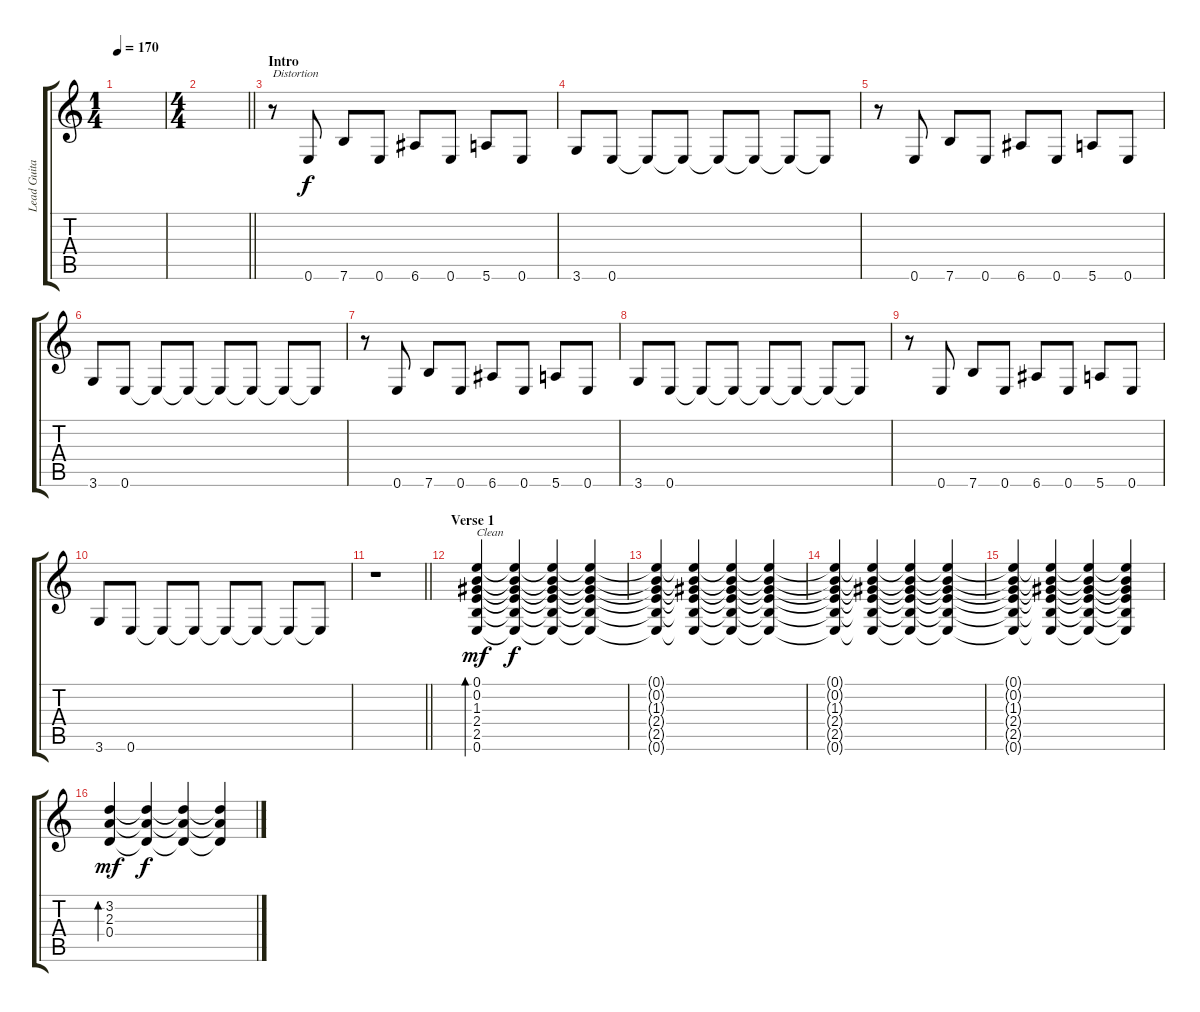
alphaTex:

\track ("Lead Guitar" "Lead Guita") {instrument overdrivenguitar}
\staff {score tabs}
\tuning (E4 B3 G3 D3 A2 E2) {hide}
\ts (1 4)
\tempo 170
\clef g2
\ks c
|
\ts (4 4)
\barLineRight lightlight
|
\section ("" "Intro")
r.8{txt "Distortion" instrument overdrivenguitar} 0.6.8 7.6.8 0.6.8 6.6.8 0.6.8 5.6.8 0.6.8 |
3.6.8 0.6.8 0.6{t}.8 0.6{t}.8 0.6{t}.8 0.6{t}.8 0.6{t}.8 0.6{t}.8 |
r.8 0.6.8 7.6.8 0.6.8 6.6.8 0.6.8 5.6.8 0.6.8 |
3.6.8 0.6.8 0.6{t}.8 0.6{t}.8 0.6{t}.8 0.6{t}.8 0.6{t}.8 0.6{t}.8 |
r.8 0.6.8 7.6.8 0.6.8 6.6.8 0.6.8 5.6.8 0.6.8 |
3.6.8 0.6.8 0.6{t}.8 0.6{t}.8 0.6{t}.8 0.6{t}.8 0.6{t}.8 0.6{t}.8 |
r.8 0.6.8 7.6.8 0.6.8 6.6.8 0.6.8 5.6.8 0.6.8 |
3.6.8 0.6.8 0.6{t}.8 0.6{t}.8 0.6{t}.8 0.6{t}.8 0.6{t}.8 0.6{t}.8 |
\barLineRight lightlight
r.1 |
\section ("" "Verse 1")
(0.1 0.2 1.3 2.4 2.5 0.6).4{bd 480 txt "Clean" dy mf instrument electricguitarclean} (0.1{t} 0.2{t} 1.3{t} 2.4{t} 2.5{t} 0.6{t}).4{dy f} (0.1{t} 0.2{t} 1.3{t} 2.4{t} 2.5{t} 0.6{t}).4 (0.1{t} 0.2{t} 1.3{t} 2.4{t} 2.5{t} 0.6{t}).4 |
(0.1{t} 0.2{t} 1.3{t} 2.4{t} 2.5{t} 0.6{t}).4 (0.1{t} 0.2{t} 1.3{t} 2.4{t} 2.5{t} 0.6{t}).4 (0.1{t} 0.2{t} 1.3{t} 2.4{t} 2.5{t} 0.6{t}).4 (0.1{t} 0.2{t} 1.3{t} 2.4{t} 2.5{t} 0.6{t}).4 |
(0.1{t} 0.2{t} 1.3{t} 2.4{t} 2.5{t} 0.6{t}).4 (0.1{t} 0.2{t} 1.3{t} 2.4{t} 2.5{t} 0.6{t}).4 (0.1{t} 0.2{t} 1.3{t} 2.4{t} 2.5{t} 0.6{t}).4 (0.1{t} 0.2{t} 1.3{t} 2.4{t} 2.5{t} 0.6{t}).4 |
(0.1{t} 0.2{t} 1.3{t} 2.4{t} 2.5{t} 0.6{t}).4 (0.1{t} 0.2{t} 1.3{t} 2.4{t} 2.5{t} 0.6{t}).4 (0.1{t} 0.2{t} 1.3{t} 2.4{t} 2.5{t} 0.6{t}).4 (0.1{t} 0.2{t} 1.3{t} 2.4{t} 2.5{t} 0.6{t}).4 |
(3.2 2.3 0.4).4{bd 480 dy mf} (3.2{t} 2.3{t} 0.4{t}).4{dy f} (3.2{t} 2.3{t} 0.4{t}).4 (3.2{t} 2.3{t} 0.4{t}).4
